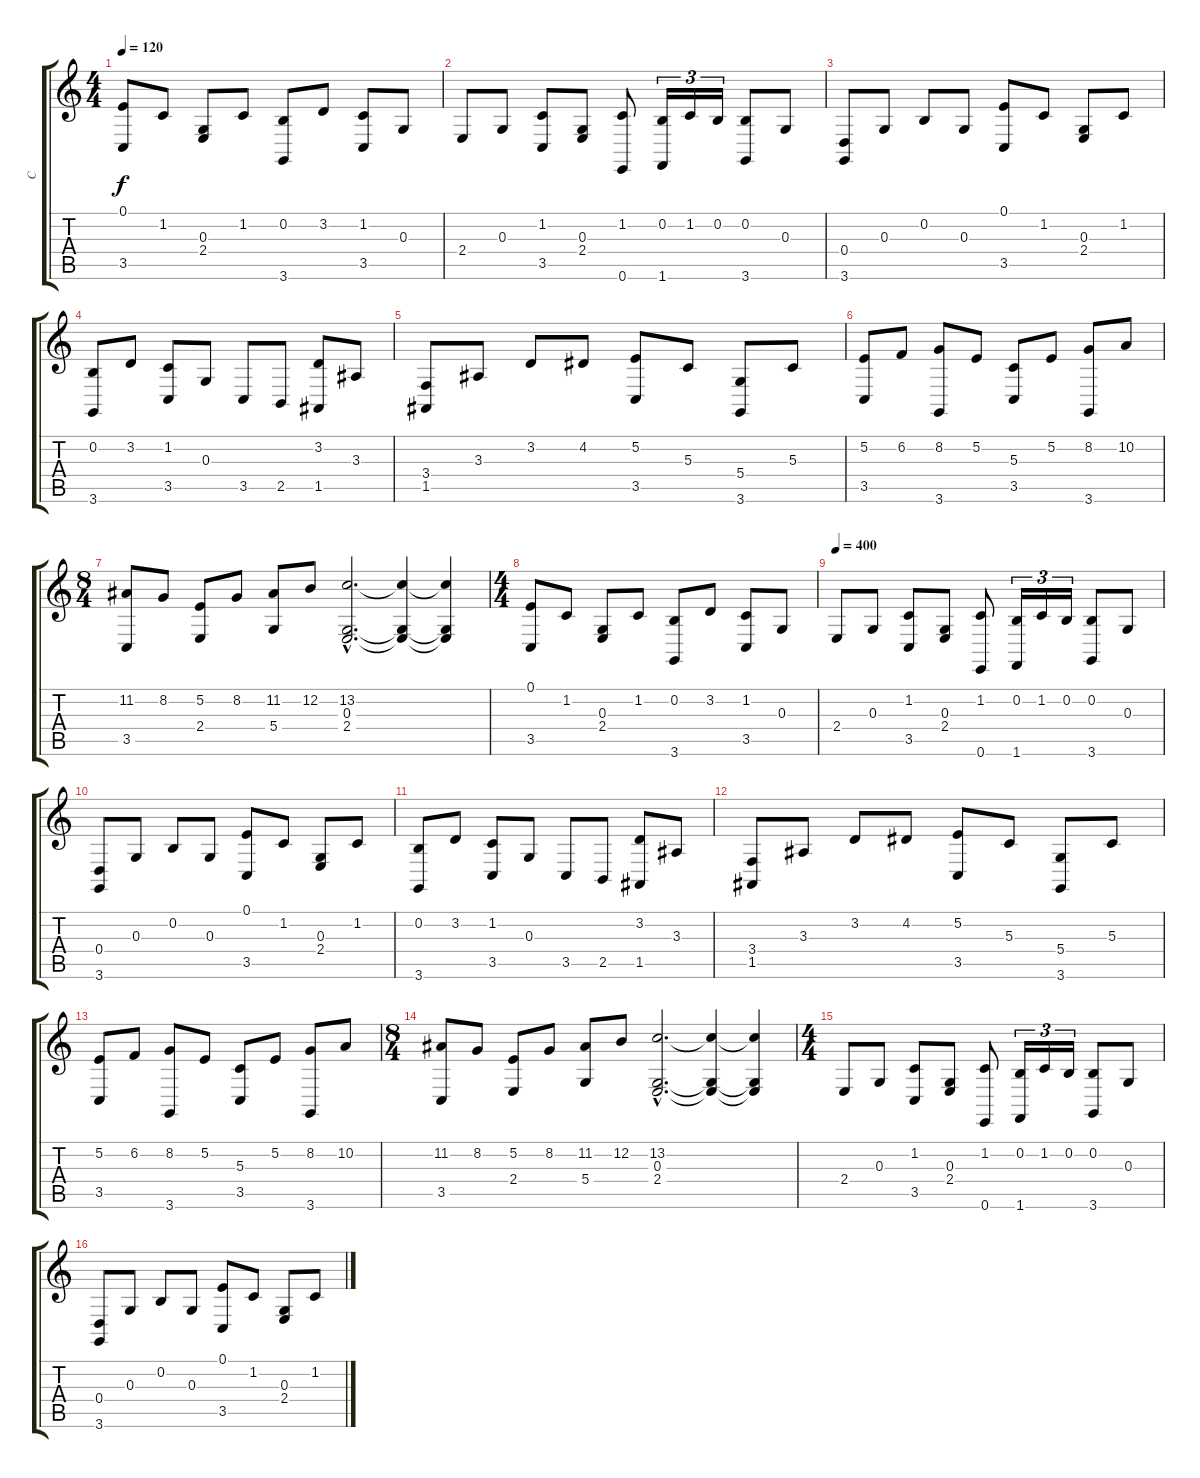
\track ("C" "C") {instrument acousticgrandpiano}
\staff {score tabs}
\tuning (E4 B3 G3 D3 A2 E2) {hide}
\ts (4 4)
\tempo 120
\clef g2
\ks c
(0.1 3.5).8{dy f instrument acousticgrandpiano} 1.2.8 (0.3 2.4).8 1.2.8 (0.2 3.6).8 3.2.8 (1.2 3.5).8 0.3.8 |
2.4.8 0.3.8 (1.2 3.5).8 (0.3 2.4).8 (1.2 0.6).8 (0.2 1.6).16{tu (3 2)} 1.2.16{tu (3 2)} 0.2.16{tu (3 2)} (0.2 3.6).8 0.3.8 |
(0.4 3.6).8 0.3.8 0.2.8 0.3.8 (0.1 3.5).8 1.2.8 (0.3 2.4).8 1.2.8 |
(0.2 3.6).8 3.2.8 (1.2 3.5).8 0.3.8 3.5.8 2.5.8 (3.2 1.5).8 3.3.8 |
(3.4 1.5).8 3.3.8 3.2.8 4.2.8 (5.2 3.5).8 5.3.8 (5.4 3.6).8 5.3.8 |
(5.2 3.5).8 6.2.8 (8.2 3.6).8 5.2.8 (5.3 3.5).8 5.2.8 (8.2 3.6).8 10.2.8 |
\ts (8 4)
(11.2 3.5).8 8.2.8 (5.2 2.4).8 8.2.8 (11.2 5.4).8 12.2.8 (13.2{hac} 0.3{hac} 2.4{hac}).2{d} (13.2{t} 0.3{t} 2.4{t}).4 (13.2{t} 0.3{t} 2.4{t}).4 |
\ts (4 4)
(0.1 3.5).8 1.2.8 (0.3 2.4).8 1.2.8 (0.2 3.6).8 3.2.8 (1.2 3.5).8 0.3.8 |
\tempo 400
2.4.8 0.3.8 (1.2 3.5).8 (0.3 2.4).8 (1.2 0.6).8 (0.2 1.6).16{tu (3 2)} 1.2.16{tu (3 2)} 0.2.16{tu (3 2)} (0.2 3.6).8 0.3.8 |
(0.4 3.6).8 0.3.8 0.2.8 0.3.8 (0.1 3.5).8 1.2.8 (0.3 2.4).8 1.2.8 |
(0.2 3.6).8 3.2.8 (1.2 3.5).8 0.3.8 3.5.8 2.5.8 (3.2 1.5).8 3.3.8 |
(3.4 1.5).8 3.3.8 3.2.8 4.2.8 (5.2 3.5).8 5.3.8 (5.4 3.6).8 5.3.8 |
(5.2 3.5).8 6.2.8 (8.2 3.6).8 5.2.8 (5.3 3.5).8 5.2.8 (8.2 3.6).8 10.2.8 |
\ts (8 4)
(11.2 3.5).8 8.2.8 (5.2 2.4).8 8.2.8 (11.2 5.4).8 12.2.8 (13.2{hac} 0.3{hac} 2.4{hac}).2{d} (13.2{t} 0.3{t} 2.4{t}).4 (13.2{t} 0.3{t} 2.4{t}).4 |
\ts (4 4)
2.4.8 0.3.8 (1.2 3.5).8 (0.3 2.4).8 (1.2 0.6).8 (0.2 1.6).16{tu (3 2)} 1.2.16{tu (3 2)} 0.2.16{tu (3 2)} (0.2 3.6).8 0.3.8 |
(0.4 3.6).8 0.3.8 0.2.8 0.3.8 (0.1 3.5).8 1.2.8 (0.3 2.4).8 1.2.8
